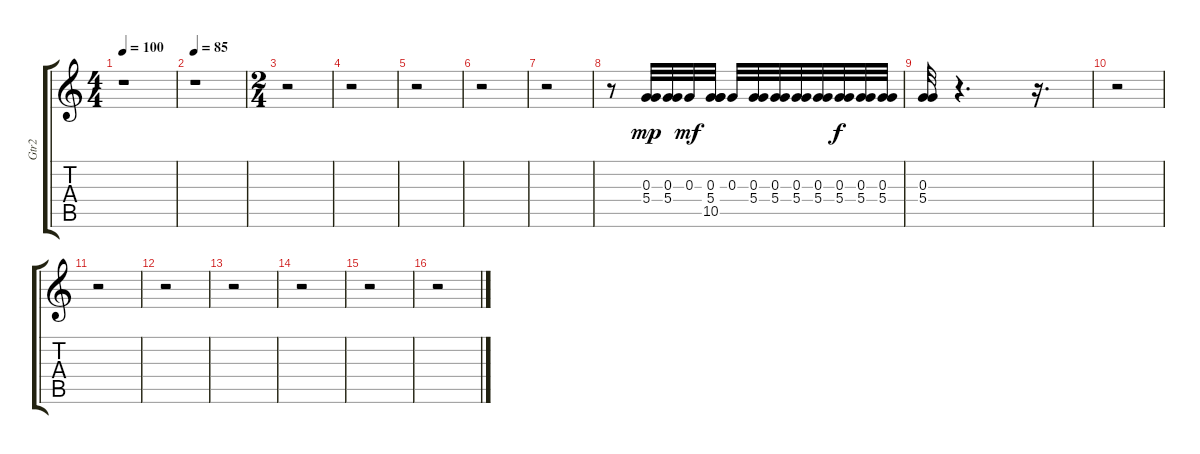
\track ("Gtr2" "Gtr2") {instrument acousticguitarsteel}
\staff {score tabs}
\tuning (E4 B3 G3 D3 A2 E2) {hide}
\ts (4 4)
\tempo 100
\clef g2
\ks c
r.1{dy mp instrument acousticguitarsteel} |
\tempo 85
r.1 |
\ts (2 4)
r.2 |
r.2 |
r.2 |
r.2 |
r.2 |
r.8 (0.3 5.4).32 (0.3 5.4).32 0.3.32{dy mf} (0.3 5.4 10.5).32 0.3.32 (0.3 5.4).32 (0.3 5.4).32 (0.3 5.4).32 (0.3 5.4).32 (0.3 5.4).32{dy f} (0.3 5.4).32 (0.3 5.4).32 |
(0.3 5.4).32 r.4{d} r.16{d} |
r.2 |
r.2 |
r.2 |
r.2 |
r.2 |
r.2 |
r.2
